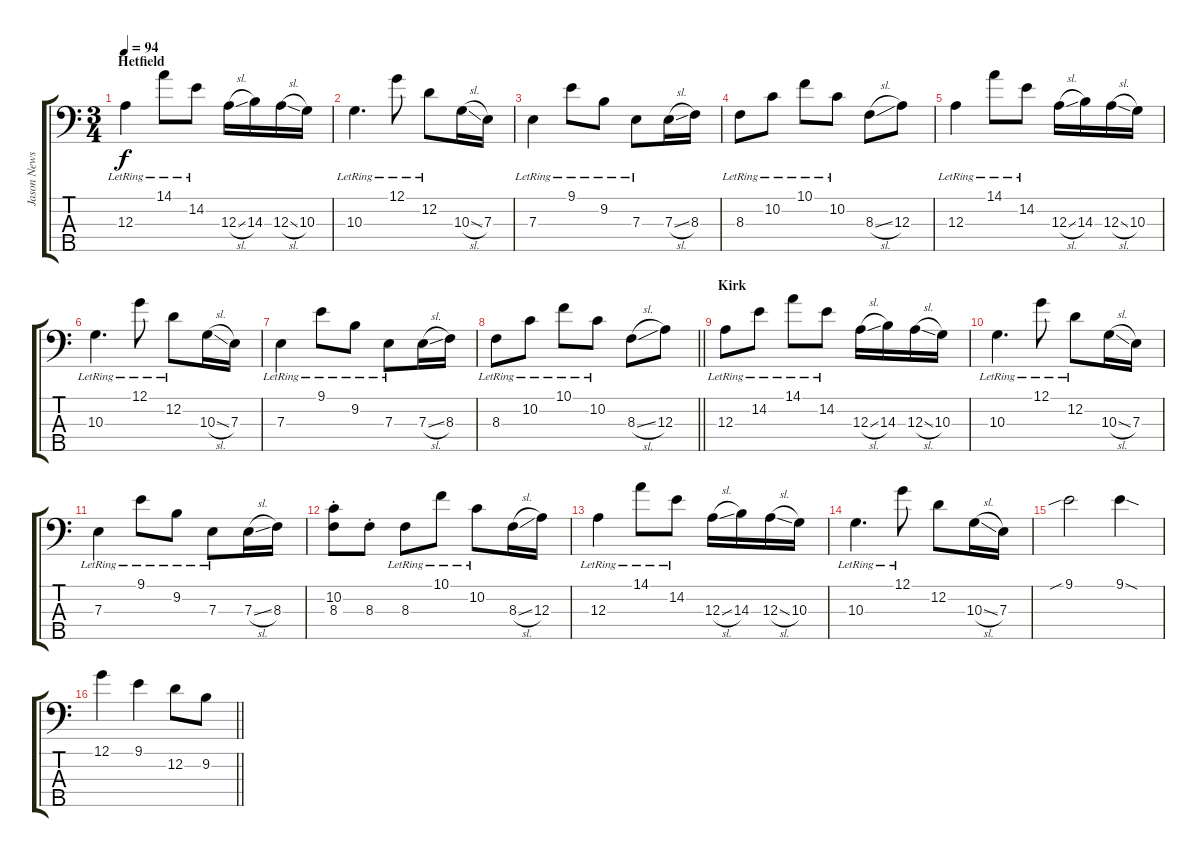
\track ("Jason Newsted" "Jason News") {instrument electricbasspick}
\staff {score tabs}
\tuning (G2 D2 A1 E1 B0) {hide}
\ts (3 4)
\section ("" "Hetfield")
\tempo 94
\clef f4
\ks c
12.3{lr}.4{dy f} 14.1{lr}.8 14.2{lr}.8 12.3{sl}.16 14.3.16 12.3{sl}.16 10.3.16 |
10.3{lr}.4{d} 12.1{lr}.8 12.2{lr}.8 10.3{sl}.16 7.3.16 |
7.3{lr}.4 9.1{lr}.8 9.2{lr}.8 7.3{lr}.8 7.3{sl}.16 8.3.16 |
8.3{lr}.8 10.2{lr}.8 10.1{lr}.8 10.2{lr}.8 8.3{sl}.8 12.3.8 |
12.3{lr}.4 14.1{lr}.8 14.2{lr}.8 12.3{sl}.16 14.3.16 12.3{sl}.16 10.3.16 |
10.3{lr}.4{d} 12.1{lr}.8 12.2{lr}.8 10.3{sl}.16 7.3.16 |
7.3{lr}.4 9.1{lr}.8 9.2{lr}.8 7.3{lr}.8 7.3{sl}.16 8.3.16 |
\barLineRight lightlight
8.3{lr}.8 10.2{lr}.8 10.1{lr}.8 10.2{lr}.8 8.3{sl}.8 12.3.8 |
\section ("" "Kirk")
12.3{lr}.8 14.2{lr}.8 14.1{lr}.8 14.2{lr}.8 12.3{sl}.16 14.3.16 12.3{sl}.16 10.3.16 |
10.3{lr}.4{d} 12.1{lr}.8 12.2{lr}.8 10.3{sl}.16 7.3.16 |
7.3{lr}.4 9.1{lr}.8 9.2{lr}.8 7.3{lr}.8 7.3{sl}.16 8.3.16 |
(10.2{st} 8.3{st}).8 8.3{st}.8 8.3{lr}.8 10.1{lr}.8 10.2{lr}.8 8.3{sl}.16 12.3.16 |
12.3{lr}.4 14.1{lr}.8 14.2{lr}.8 12.3{sl}.16 14.3.16 12.3{sl}.16 10.3.16 |
10.3{lr}.4{d} 12.1{lr}.8 12.2.8 10.3{sl}.16 7.3.16 |
9.1{sib}.2 9.1{sod}.4 |
\barLineRight lightlight
12.1.4 9.1.4 12.2.8 9.2.8
